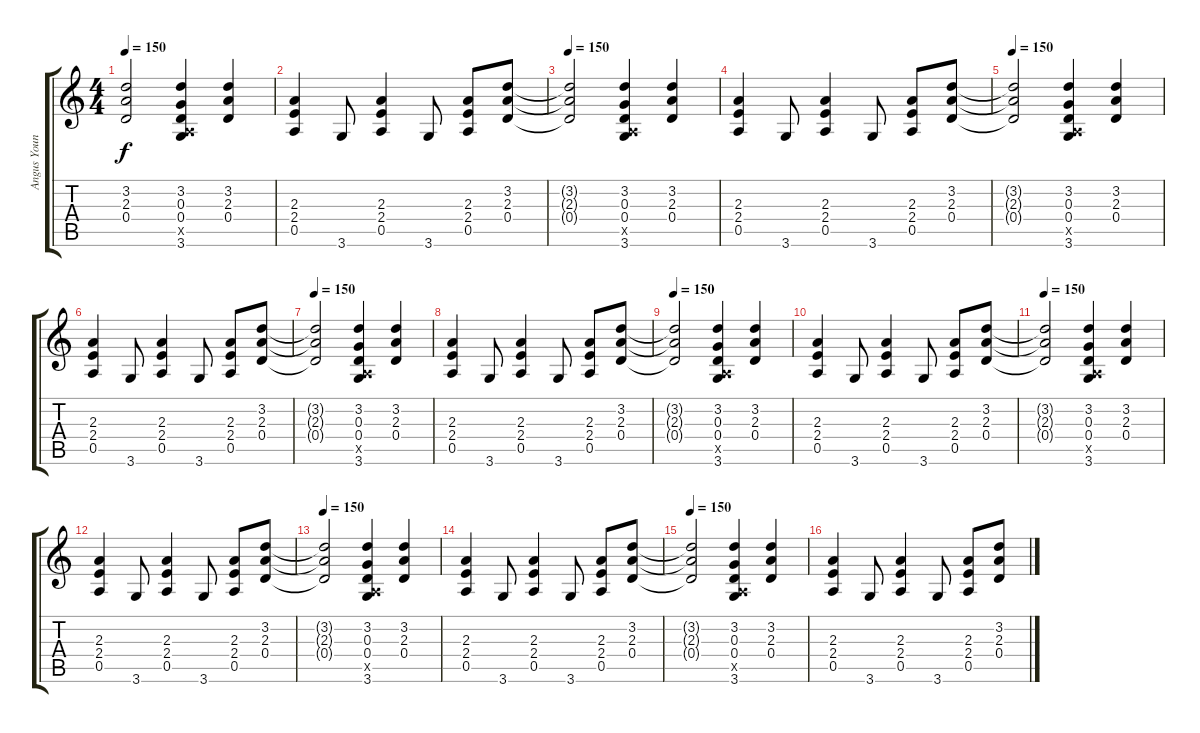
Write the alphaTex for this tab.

\track ("Angus Young" "Angus Youn") {instrument distortionguitar}
\staff {score tabs}
\tuning (E4 B3 G3 D3 A2 E2) {hide}
\ts (4 4)
\tempo 150
\clef g2
\ks c
(3.2{t} 2.3{t} 0.4{t}).2{dy f} (3.2 0.3 0.4 0.5{x} 3.6).4 (3.2 2.3 0.4).4 |
(2.3 2.4 0.5).4 3.6.8 (2.3 2.4 0.5).4 3.6.8 (2.3 2.4 0.5).8 (3.2 2.3 0.4).8 |
\tempo 150
(3.2{t} 2.3{t} 0.4{t}).2 (3.2 0.3 0.4 0.5{x} 3.6).4 (3.2 2.3 0.4).4 |
(2.3 2.4 0.5).4 3.6.8 (2.3 2.4 0.5).4 3.6.8 (2.3 2.4 0.5).8 (3.2 2.3 0.4).8 |
\tempo 150
(3.2{t} 2.3{t} 0.4{t}).2 (3.2 0.3 0.4 0.5{x} 3.6).4 (3.2 2.3 0.4).4 |
(2.3 2.4 0.5).4 3.6.8 (2.3 2.4 0.5).4 3.6.8 (2.3 2.4 0.5).8 (3.2 2.3 0.4).8 |
\tempo 150
(3.2{t} 2.3{t} 0.4{t}).2 (3.2 0.3 0.4 0.5{x} 3.6).4 (3.2 2.3 0.4).4 |
(2.3 2.4 0.5).4 3.6.8 (2.3 2.4 0.5).4 3.6.8 (2.3 2.4 0.5).8 (3.2 2.3 0.4).8 |
\tempo 150
(3.2{t} 2.3{t} 0.4{t}).2 (3.2 0.3 0.4 0.5{x} 3.6).4 (3.2 2.3 0.4).4 |
(2.3 2.4 0.5).4 3.6.8 (2.3 2.4 0.5).4 3.6.8 (2.3 2.4 0.5).8 (3.2 2.3 0.4).8 |
\tempo 150
(3.2{t} 2.3{t} 0.4{t}).2 (3.2 0.3 0.4 0.5{x} 3.6).4 (3.2 2.3 0.4).4 |
(2.3 2.4 0.5).4 3.6.8 (2.3 2.4 0.5).4 3.6.8 (2.3 2.4 0.5).8 (3.2 2.3 0.4).8 |
\tempo 150
(3.2{t} 2.3{t} 0.4{t}).2 (3.2 0.3 0.4 0.5{x} 3.6).4 (3.2 2.3 0.4).4 |
(2.3 2.4 0.5).4 3.6.8 (2.3 2.4 0.5).4 3.6.8 (2.3 2.4 0.5).8 (3.2 2.3 0.4).8 |
\tempo 150
(3.2{t} 2.3{t} 0.4{t}).2 (3.2 0.3 0.4 0.5{x} 3.6).4 (3.2 2.3 0.4).4 |
(2.3 2.4 0.5).4 3.6.8 (2.3 2.4 0.5).4 3.6.8 (2.3 2.4 0.5).8 (3.2 2.3 0.4).8
